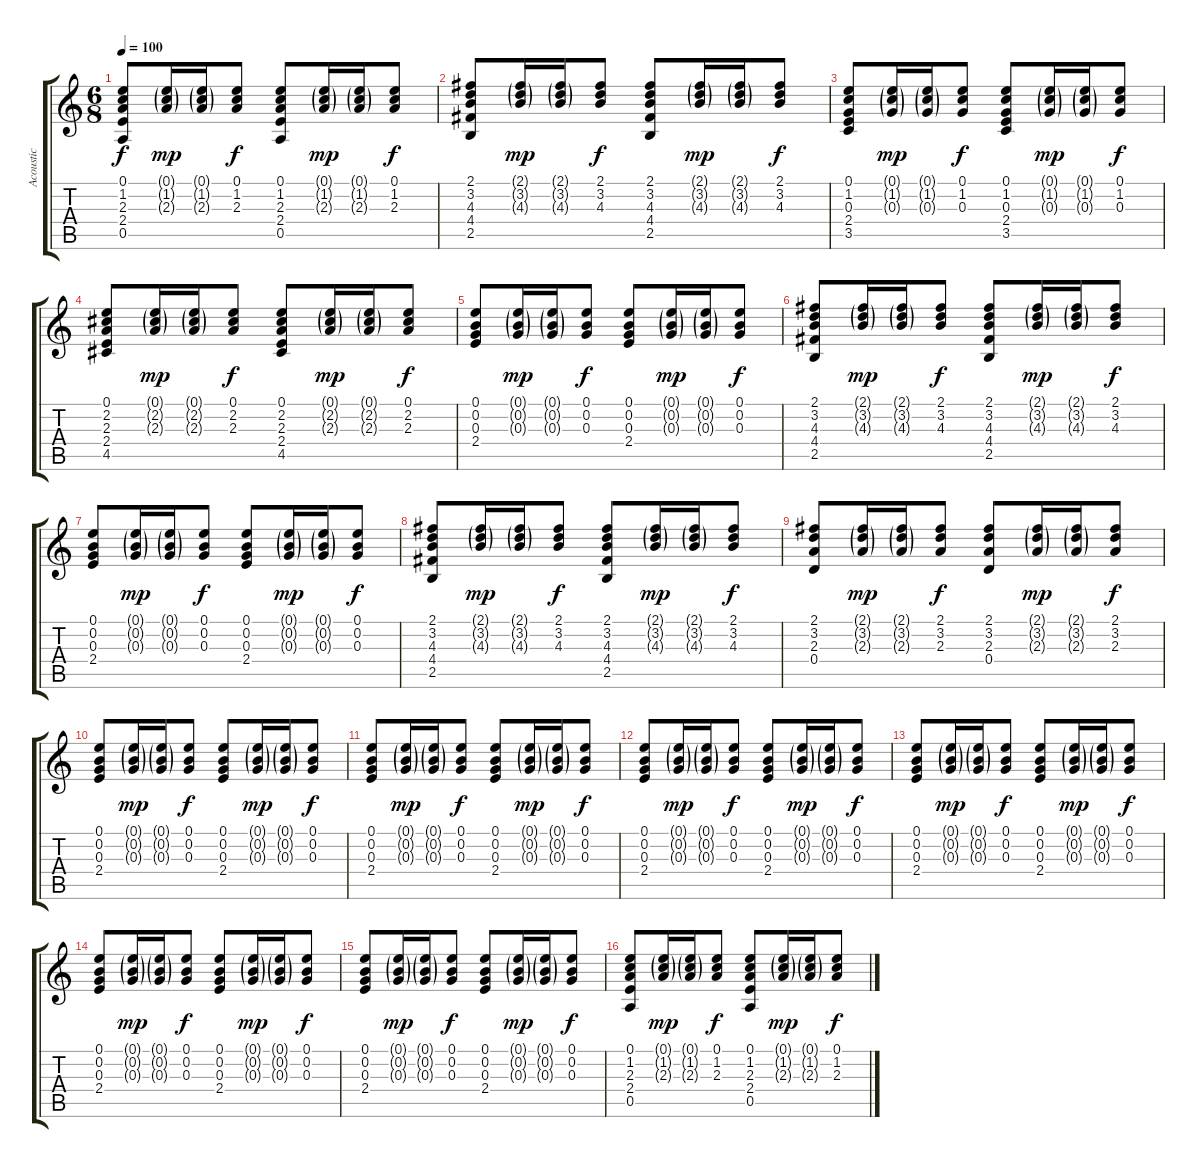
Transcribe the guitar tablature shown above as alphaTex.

\track ("Acoustic" "Acoustic") {instrument acousticguitarsteel}
\staff {score tabs}
\tuning (E4 B3 G3 D3 A2 E2) {hide}
\ts (6 8)
\tempo 100
\clef g2
\ks c
(0.1 1.2 2.3 2.4 0.5).8{dy f} (0.1{g} 1.2{g} 2.3{g}).16{dy mp} (0.1{g} 1.2{g} 2.3{g}).16 (0.1 1.2 2.3).8{dy f} (0.1 1.2 2.3 2.4 0.5).8 (0.1{g} 1.2{g} 2.3{g}).16{dy mp} (0.1{g} 1.2{g} 2.3{g}).16 (0.1 1.2 2.3).8{dy f} |
(2.1 3.2 4.3 4.4 2.5).8 (2.1{g} 3.2{g} 4.3{g}).16{dy mp} (2.1{g} 3.2{g} 4.3{g}).16 (2.1 3.2 4.3).8{dy f} (2.1 3.2 4.3 4.4 2.5).8 (2.1{g} 3.2{g} 4.3{g}).16{dy mp} (2.1{g} 3.2{g} 4.3{g}).16 (2.1 3.2 4.3).8{dy f} |
(0.1 1.2 0.3 2.4 3.5).8 (0.1{g} 1.2{g} 0.3{g}).16{dy mp} (0.1{g} 1.2{g} 0.3{g}).16 (0.1 1.2 0.3).8{dy f} (0.1 1.2 0.3 2.4 3.5).8 (0.1{g} 1.2{g} 0.3{g}).16{dy mp} (0.1{g} 1.2{g} 0.3{g}).16 (0.1 1.2 0.3).8{dy f} |
(0.1 2.2 2.3 2.4 4.5).8 (0.1{g} 2.2{g} 2.3{g}).16{dy mp} (0.1{g} 2.2{g} 2.3{g}).16 (0.1 2.2 2.3).8{dy f} (0.1 2.2 2.3 2.4 4.5).8 (0.1{g} 2.2{g} 2.3{g}).16{dy mp} (0.1{g} 2.2{g} 2.3{g}).16 (0.1 2.2 2.3).8{dy f} |
(0.1 0.2 0.3 2.4).8 (0.1{g} 0.2{g} 0.3{g}).16{dy mp} (0.1{g} 0.2{g} 0.3{g}).16 (0.1 0.2 0.3).8{dy f} (0.1 0.2 0.3 2.4).8 (0.1{g} 0.2{g} 0.3{g}).16{dy mp} (0.1{g} 0.2{g} 0.3{g}).16 (0.1 0.2 0.3).8{dy f} |
(2.1 3.2 4.3 4.4 2.5).8 (2.1{g} 3.2{g} 4.3{g}).16{dy mp} (2.1{g} 3.2{g} 4.3{g}).16 (2.1 3.2 4.3).8{dy f} (2.1 3.2 4.3 4.4 2.5).8 (2.1{g} 3.2{g} 4.3{g}).16{dy mp} (2.1{g} 3.2{g} 4.3{g}).16 (2.1 3.2 4.3).8{dy f} |
(0.1 0.2 0.3 2.4).8 (0.1{g} 0.2{g} 0.3{g}).16{dy mp} (0.1{g} 0.2{g} 0.3{g}).16 (0.1 0.2 0.3).8{dy f} (0.1 0.2 0.3 2.4).8 (0.1{g} 0.2{g} 0.3{g}).16{dy mp} (0.1{g} 0.2{g} 0.3{g}).16 (0.1 0.2 0.3).8{dy f} |
(2.1 3.2 4.3 4.4 2.5).8 (2.1{g} 3.2{g} 4.3{g}).16{dy mp} (2.1{g} 3.2{g} 4.3{g}).16 (2.1 3.2 4.3).8{dy f} (2.1 3.2 4.3 4.4 2.5).8 (2.1{g} 3.2{g} 4.3{g}).16{dy mp} (2.1{g} 3.2{g} 4.3{g}).16 (2.1 3.2 4.3).8{dy f} |
(2.1 3.2 2.3 0.4).8 (2.1{g} 3.2{g} 2.3{g}).16{dy mp} (2.1{g} 3.2{g} 2.3{g}).16 (2.1 3.2 2.3).8{dy f} (2.1 3.2 2.3 0.4).8 (2.1{g} 3.2{g} 2.3{g}).16{dy mp} (2.1{g} 3.2{g} 2.3{g}).16 (2.1 3.2 2.3).8{dy f} |
(0.1 0.2 0.3 2.4).8 (0.1{g} 0.2{g} 0.3{g}).16{dy mp} (0.1{g} 0.2{g} 0.3{g}).16 (0.1 0.2 0.3).8{dy f} (0.1 0.2 0.3 2.4).8 (0.1{g} 0.2{g} 0.3{g}).16{dy mp} (0.1{g} 0.2{g} 0.3{g}).16 (0.1 0.2 0.3).8{dy f} |
(0.1 0.2 0.3 2.4).8 (0.1{g} 0.2{g} 0.3{g}).16{dy mp} (0.1{g} 0.2{g} 0.3{g}).16 (0.1 0.2 0.3).8{dy f} (0.1 0.2 0.3 2.4).8 (0.1{g} 0.2{g} 0.3{g}).16{dy mp} (0.1{g} 0.2{g} 0.3{g}).16 (0.1 0.2 0.3).8{dy f} |
(0.1 0.2 0.3 2.4).8 (0.1{g} 0.2{g} 0.3{g}).16{dy mp} (0.1{g} 0.2{g} 0.3{g}).16 (0.1 0.2 0.3).8{dy f} (0.1 0.2 0.3 2.4).8 (0.1{g} 0.2{g} 0.3{g}).16{dy mp} (0.1{g} 0.2{g} 0.3{g}).16 (0.1 0.2 0.3).8{dy f} |
(0.1 0.2 0.3 2.4).8 (0.1{g} 0.2{g} 0.3{g}).16{dy mp} (0.1{g} 0.2{g} 0.3{g}).16 (0.1 0.2 0.3).8{dy f} (0.1 0.2 0.3 2.4).8 (0.1{g} 0.2{g} 0.3{g}).16{dy mp} (0.1{g} 0.2{g} 0.3{g}).16 (0.1 0.2 0.3).8{dy f} |
(0.1 0.2 0.3 2.4).8 (0.1{g} 0.2{g} 0.3{g}).16{dy mp} (0.1{g} 0.2{g} 0.3{g}).16 (0.1 0.2 0.3).8{dy f} (0.1 0.2 0.3 2.4).8 (0.1{g} 0.2{g} 0.3{g}).16{dy mp} (0.1{g} 0.2{g} 0.3{g}).16 (0.1 0.2 0.3).8{dy f} |
(0.1 0.2 0.3 2.4).8 (0.1{g} 0.2{g} 0.3{g}).16{dy mp} (0.1{g} 0.2{g} 0.3{g}).16 (0.1 0.2 0.3).8{dy f} (0.1 0.2 0.3 2.4).8 (0.1{g} 0.2{g} 0.3{g}).16{dy mp} (0.1{g} 0.2{g} 0.3{g}).16 (0.1 0.2 0.3).8{dy f} |
(0.1 1.2 2.3 2.4 0.5).8 (0.1{g} 1.2{g} 2.3{g}).16{dy mp} (0.1{g} 1.2{g} 2.3{g}).16 (0.1 1.2 2.3).8{dy f} (0.1 1.2 2.3 2.4 0.5).8 (0.1{g} 1.2{g} 2.3{g}).16{dy mp} (0.1{g} 1.2{g} 2.3{g}).16 (0.1 1.2 2.3).8{dy f}
